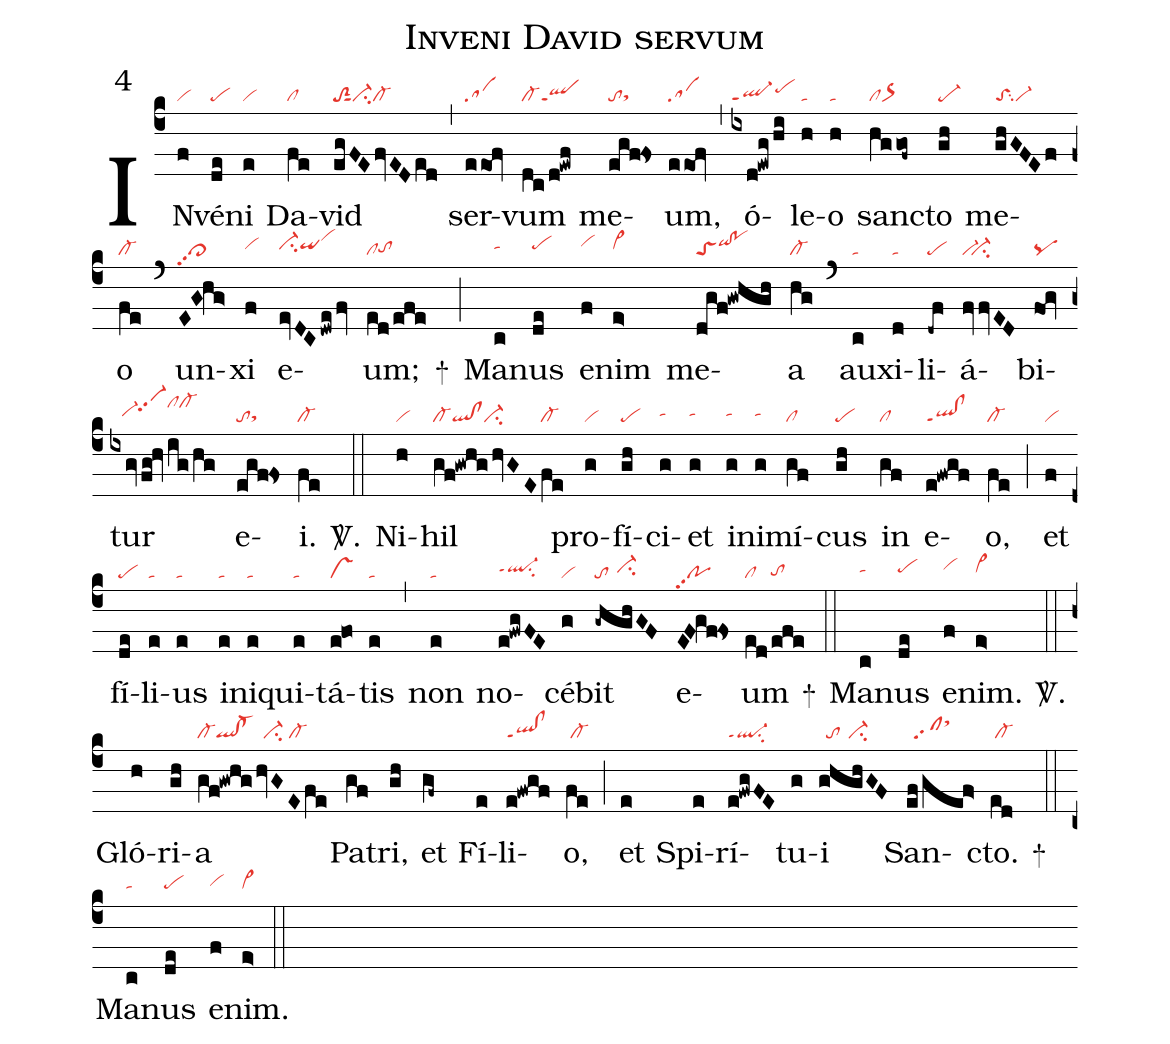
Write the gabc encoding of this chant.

name: Inveni David servum;
mode: 4;
nabc-lines: 1;
%%
(c4)
IN(f|vi)vé(de|pe)ni(e|vi) Da(fe|cl)vid(egFEfvEDed|toS2sut1ci-cl-) (,)
ser(eeOf|sa)vum(dc/d!ewf|cl-qlppt1) me(egf!fs|tosthg)um,(eeOf|sa) (,)
ó(ixd!ewg/hi|ql-ppt1pehi)le(h|ta)o(h|ta) san(hggof~|clor>)cto(gh|pe-) me(ghGFEf|toSsu2vi-)o(fe|cl-) (`)
un(E!G!hg>|cl>pp2)xi(f|vihh) e(evDCdwefv|ci-hhqihhvihk)um;(ed/efe|cltohg) +(;)
Ma(c|tahh)nus(de|pehh) e(f|vihi)nim(e>|vi>hh) me(dgf!gwhgh|toSqihi!pohi)a(hg|cl-) (`)
au(c|ta)xi(d|ta)li(-df|pe)á(fvfvED|vi-``ci-)bi(fOg|pq)tur(ixgvfg!hv/ig/hg|///vi-hhvi-hjpp2clhkcl-hk) e(egf!fs|tosthg)i.(fe|cl-) <sp>V/</sp>.(::)
Ni(h|vi)hil(gf!gwhg/hvGE|cl-ql!clci-|fe|cl-) pro(g|vi)fí(gh|pe)ci(g|tahh)et(g|tahh) i(g|tahh)ni(g|tahh)mí(gf|cl)cus(gh|pe) in(gf|cl) e(e!fwgf|ql!clppt1)o,(fe|cl-) (;)
et(f|vi) fí(de|pe)li(e|ta)us(e|ta) i(e|ta)ni(e|ta)qui(e|ta)tá(e!fo|vs)tis(e|ta) (,)
non(e|ta) no(e!fwgFE|ql-hhppt1su2)cé(g|vi)bit(-ghghGF|to//ci-hh) e(EF!gf!fs|popp2)um(ed/|cl|efe|tohg) +(::)
Ma(c|tahh)nus(de|pehh) e(f|vihi)nim.(e>|vi>hh) <sp>V/</sp>.(::)
Gló(h)ri(gh)a(gf!gwhg|cl-ql!cl-|hvGEfe|//ci-/cl-) Pa(gf)tri,(gh) et(gf~) Fí(e)li(e!fwgf|ql!clppt1)o,(fe|/cl-) (;)
et(e) Spi(e)rí(e!fwgFE|ql-ppt1su2)tu(g)i(ghghGF|//to//ci-) San(ef/gef>|//sfsthk)cto.(ed|/cl-) +(::)
Ma(c|tahh)nus(de|pehh) e(f|vihi)nim.(e>|vi>hh) (::)
